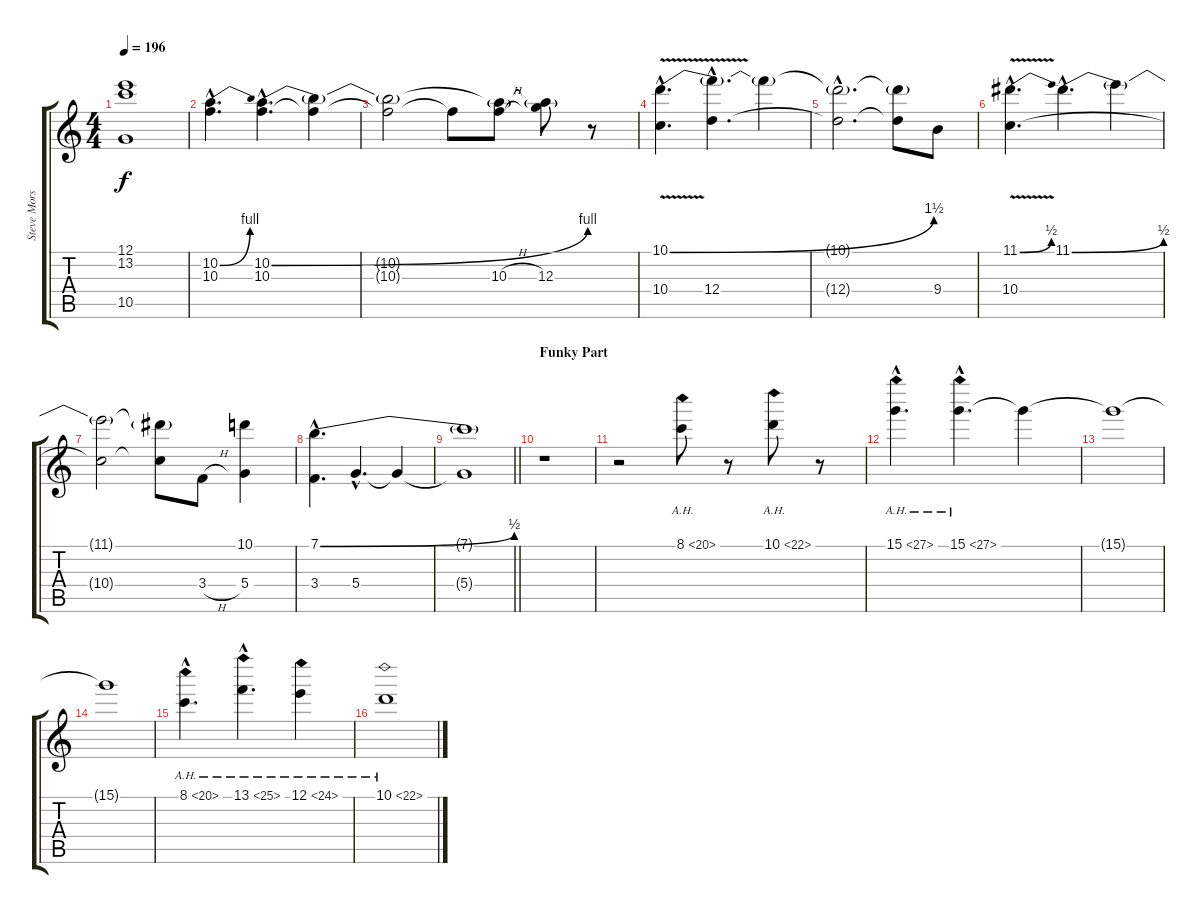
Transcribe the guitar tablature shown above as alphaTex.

\track ("Steve Morse" "Steve Mors") {instrument overdrivenguitar}
\staff {score tabs}
\tuning (E4 B3 G3 D3 A2 E2) {hide}
\ts (4 4)
\tempo 196
\clef g2
\ks c
(12.1{t} 13.2{t} 10.5{t}).1{dy f} |
(10.2{be (bend 0 0 60 4) hac} 10.3{hac}).4{d} (10.2{be (bend 0 0 60 4) hac} 10.3{hac}).4{d} (10.2{t} 10.3{t}).4 |
(10.2{t} 10.3{t}).2 10.3{t}.8 (10.2{t} 10.3{h}).8 (10.2{t} 12.3).8 r.8 |
(10.1{be (bend 0 0 60 6) v hac} 10.4{hac}).4{d} (10.1{hac t} 12.4{hac}).4{d} 10.1{t}.4 |
(10.1{hac t} 12.4{hac t}).2{d} (10.1{t} 12.4{t}).8 9.4.8 |
(11.1{be (bend 0 0 60 2) v hac} 10.4{hac}).4{d} 11.1{be (bend 0 0 60 2) hac}.4{d} 11.1{t}.4 |
(11.1{t} 10.4{t}).2 (11.1{t} 10.4{t}).8 3.4{h}.8 (10.1 5.4).4 |
(7.1{be (bend 0 0 60 2) hac} 3.4{hac}).4{d} 5.4{hac}.4{d} 5.4{t}.4 |
\barLineRight lightlight
(7.1{t} 5.4{t}).1 |
\section ("" "Funky Part")
r.1 |
r.2 8.1{ah 12}.8 r.8 10.1{ah 12}.8 r.8 |
15.1{ah 12 hac}.4{d} 15.1{ah 12 hac}.4{d} 15.1{t}.4 |
15.1{t}.1 |
15.1{t}.1 |
8.1{ah 12 hac}.4{d} 13.1{ah 12 hac}.4{d} 12.1{ah 12}.4 |
10.1{ah 12}.1
